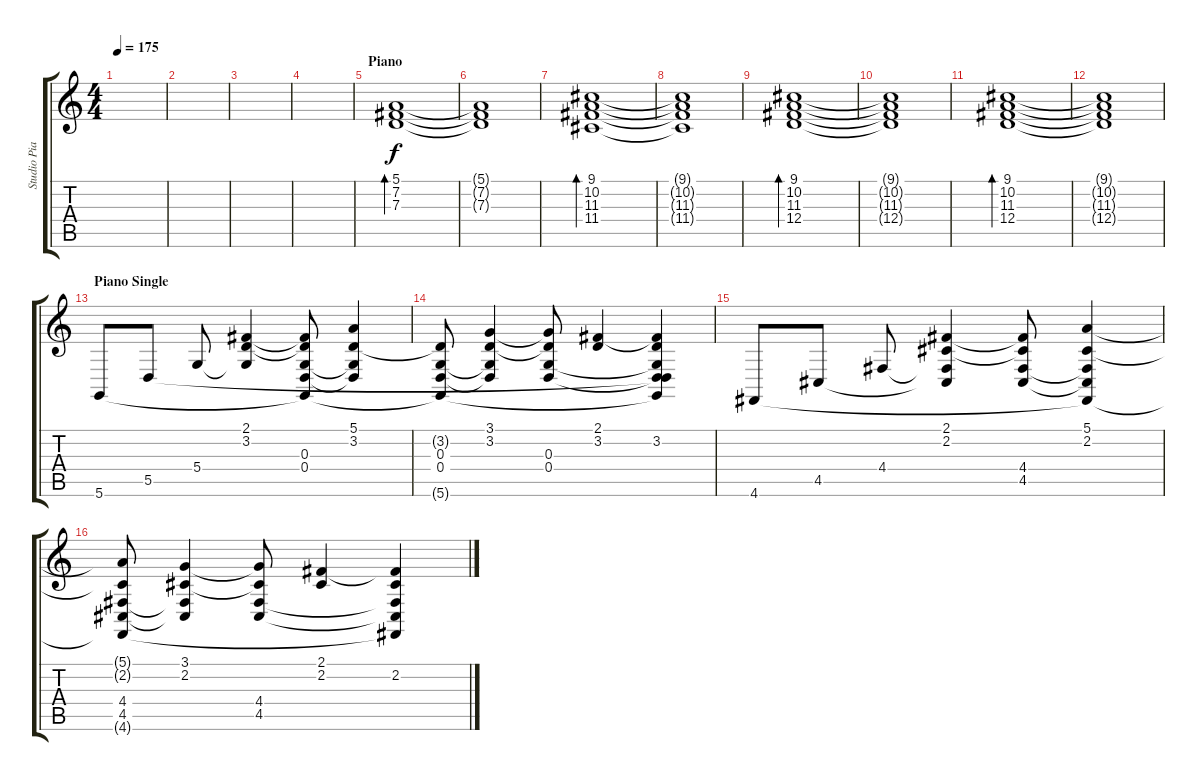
\track ("Studio Piano" "Studio Pia") {instrument acousticgrandpiano}
\staff {score tabs}
\tuning (E4 B3 G3 D3 A2 D2) {hide}
\ts (4 4)
\tempo 175
\clef g2
\ks c
|
|
|
|
\section ("" "Piano")
(5.1 7.2 7.3).1{bd 120 volume 12 instrument acousticgrandpiano} |
(5.1{t} 7.2{t} 7.3{t}).1 |
(9.1 10.2 11.3 11.4).1{bd 120} |
(9.1{t} 10.2{t} 11.3{t} 11.4{t}).1 |
(9.1 10.2 11.3 12.4).1{bd 120} |
(9.1{t} 10.2{t} 11.3{t} 12.4{t}).1 |
(9.1 10.2 11.3 12.4).1{bd 120} |
(9.1{t} 10.2{t} 11.3{t} 12.4{t}).1 |
\section ("" "Piano Single")
5.6.8{volume 14} 5.5.8 5.4.8 (2.1 3.2 5.4{t}).4 (2.1{t} 3.2{t} 0.3 0.4 5.6{t}).8 (5.1 3.2 0.3{t} 0.4{t}).4 |
(3.2{t} 0.3 0.4 5.6{t}).8 (3.1 3.2 0.3{t} 0.4{t}).4 (3.1{t} 3.2{t} 0.3 0.4).8 (2.1 3.2).4 (2.1{t} 3.2 0.3{t} 0.4{t} 5.5{t} 5.6{t}).4 |
4.6.8 4.5.8 4.4.8 (2.1 2.2 4.4{t} 4.5{t}).4 (2.1{t} 2.2{t} 4.4 4.5).8 (5.1 2.2 4.4{t} 4.5{t} 4.6{t}).4 |
(5.1{t} 2.2{t} 4.4 4.5 4.6{t}).8 (3.1 2.2 4.4{t} 4.5{t}).4 (3.1{t} 2.2{t} 4.4 4.5).8 (2.1 2.2).4 (2.1{t} 2.2 4.4{t} 4.5{t} 4.6{t}).4
